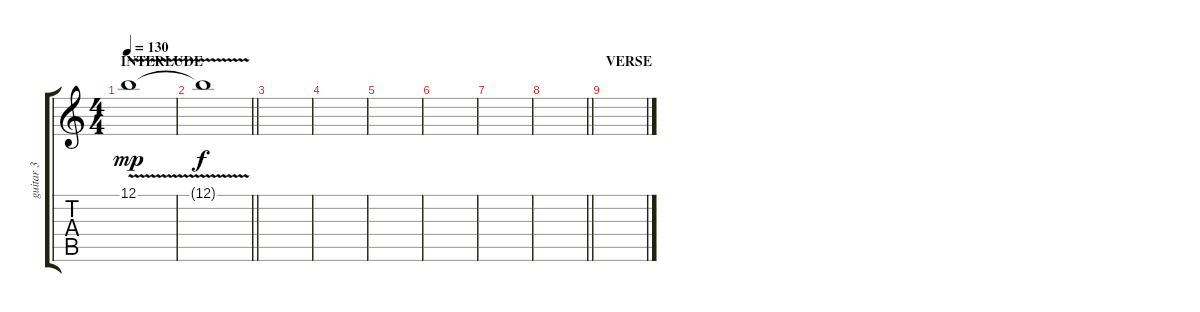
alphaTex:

\track ("guitar 3" "guitar 3") {instrument distortionguitar}
\staff {score tabs}
\tuning (B3 Gb3 D3 A2 E2 B1) {hide}
\ts (4 4)
\section ("" "INTERLUDE")
\tempo 130
\clef g2
\ks c
12.1{v}.1{dy mp} |
\barLineRight lightlight
12.1{t}.1{dy f} |
|
|
|
|
|
\barLineRight lightlight
|
\section ("" "VERSE")
